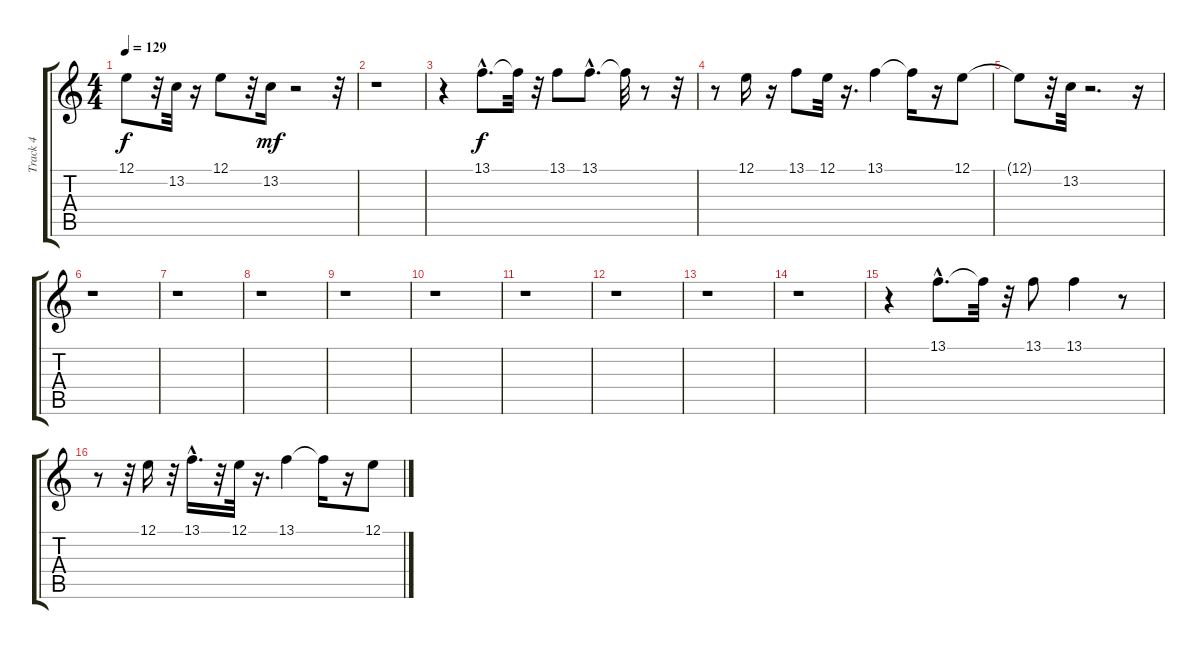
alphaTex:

\track ("Track 4" "Track 4") {instrument brasssection}
\staff {score tabs}
\tuning (E4 B3 G3 D3 A2 E2) {hide}
\ts (4 4)
\tempo 129
\clef g2
\ks c
12.1{t}.8{dy f} r.32 13.2.32 r.16 12.1.8 r.32 13.2.16{dy mf} r.2 r.32 |
r.1 |
r.4 13.1{hac}.8{d dy f} 13.1{t}.32 r.32 13.1.8 13.1{hac}.8{d} 13.1{t}.32 r.8 r.32 |
r.8 12.1.16 r.16 13.1.8 12.1.32 r.16{d} 13.1.4 13.1{t}.16 r.16 12.1.8 |
12.1{t}.8 r.32 13.2.32 r.2{d} r.16 |
r.1 |
r.1 |
r.1 |
r.1 |
r.1 |
r.1 |
r.1 |
r.1 |
r.1 |
r.4 13.1{hac}.8{d instrument brasssection} 13.1{t}.32 r.32 13.1.8 13.1.4 r.8 |
r.8 r.32 12.1.16 r.32 13.1{hac}.16{d} r.32 12.1.32 r.16{d} 13.1.4 13.1{t}.16 r.16 12.1.8
